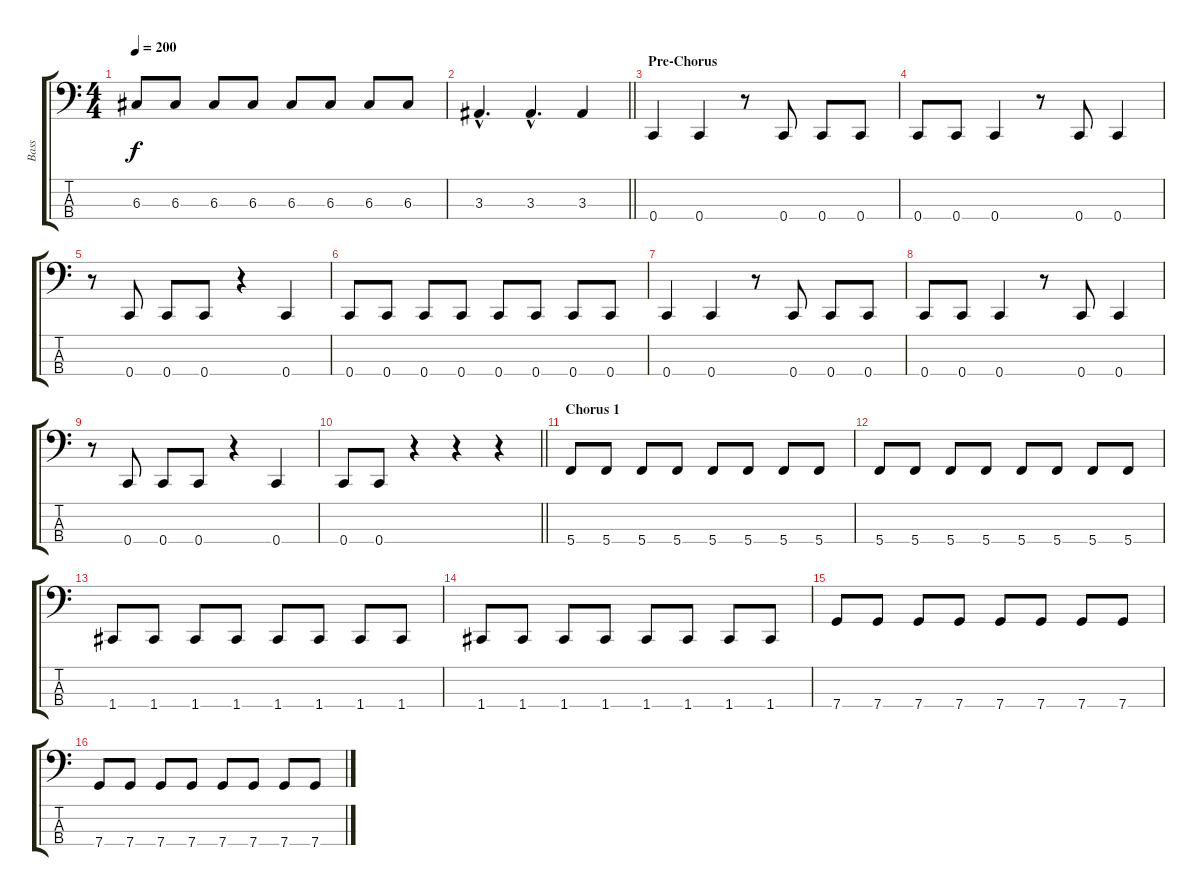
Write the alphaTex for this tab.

\track ("Bass" "Bass") {instrument electricbasspick}
\staff {score tabs}
\tuning (F2 C2 G1 C1) {hide}
\ts (4 4)
\tempo 200
\clef f4
\ks c
6.3.8{dy f} 6.3.8 6.3.8 6.3.8 6.3.8 6.3.8 6.3.8 6.3.8 |
\barLineRight lightlight
3.3{hac}.4{d} 3.3{hac}.4{d} 3.3.4 |
\section ("" "Pre-Chorus")
0.4.4 0.4.4 r.8 0.4.8 0.4.8 0.4.8 |
0.4.8 0.4.8 0.4.4 r.8 0.4.8 0.4.4 |
r.8 0.4.8 0.4.8 0.4.8 r.4 0.4.4 |
0.4.8 0.4.8 0.4.8 0.4.8 0.4.8 0.4.8 0.4.8 0.4.8 |
0.4.4 0.4.4 r.8 0.4.8 0.4.8 0.4.8 |
0.4.8 0.4.8 0.4.4 r.8 0.4.8 0.4.4 |
r.8 0.4.8 0.4.8 0.4.8 r.4 0.4.4 |
\barLineRight lightlight
0.4.8 0.4.8 r.4 r.4 r.4 |
\section ("" "Chorus 1")
5.4.8 5.4.8 5.4.8 5.4.8 5.4.8 5.4.8 5.4.8 5.4.8 |
5.4.8 5.4.8 5.4.8 5.4.8 5.4.8 5.4.8 5.4.8 5.4.8 |
1.4.8 1.4.8 1.4.8 1.4.8 1.4.8 1.4.8 1.4.8 1.4.8 |
1.4.8 1.4.8 1.4.8 1.4.8 1.4.8 1.4.8 1.4.8 1.4.8 |
7.4.8 7.4.8 7.4.8 7.4.8 7.4.8 7.4.8 7.4.8 7.4.8 |
7.4.8 7.4.8 7.4.8 7.4.8 7.4.8 7.4.8 7.4.8 7.4.8
